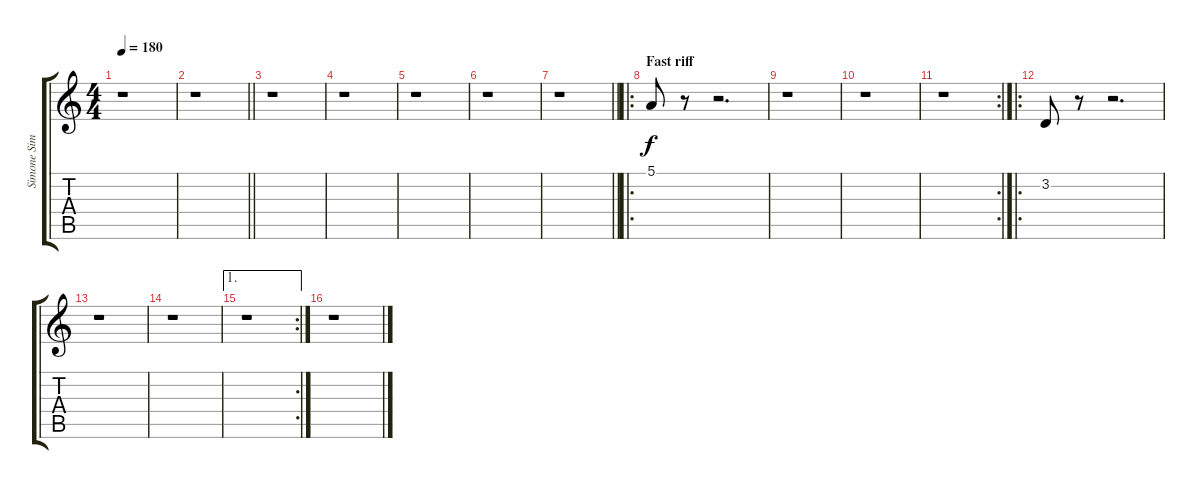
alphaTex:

\track ("Simone Simons" "Simone Sim") {instrument choiraahs}
\staff {score tabs}
\tuning (E4 B3 G3 D3 A2 E2) {hide}
\ts (4 4)
\tempo 180
\clef g2
\ks c
r.1{dy f} |
\barLineRight lightlight
r.1 |
\section ("" "")
r.1 |
r.1 |
r.1 |
r.1 |
\barLineRight lightlight
r.1 |
\ro
\section ("" "Fast riff")
5.1.8 r.8 r.2{d} |
r.1 |
r.1 |
\rc 2
r.1 |
\ro
3.2.8 r.8 r.2{d} |
r.1 |
r.1 |
\ae 1
\rc 2
r.1 |
r.1
